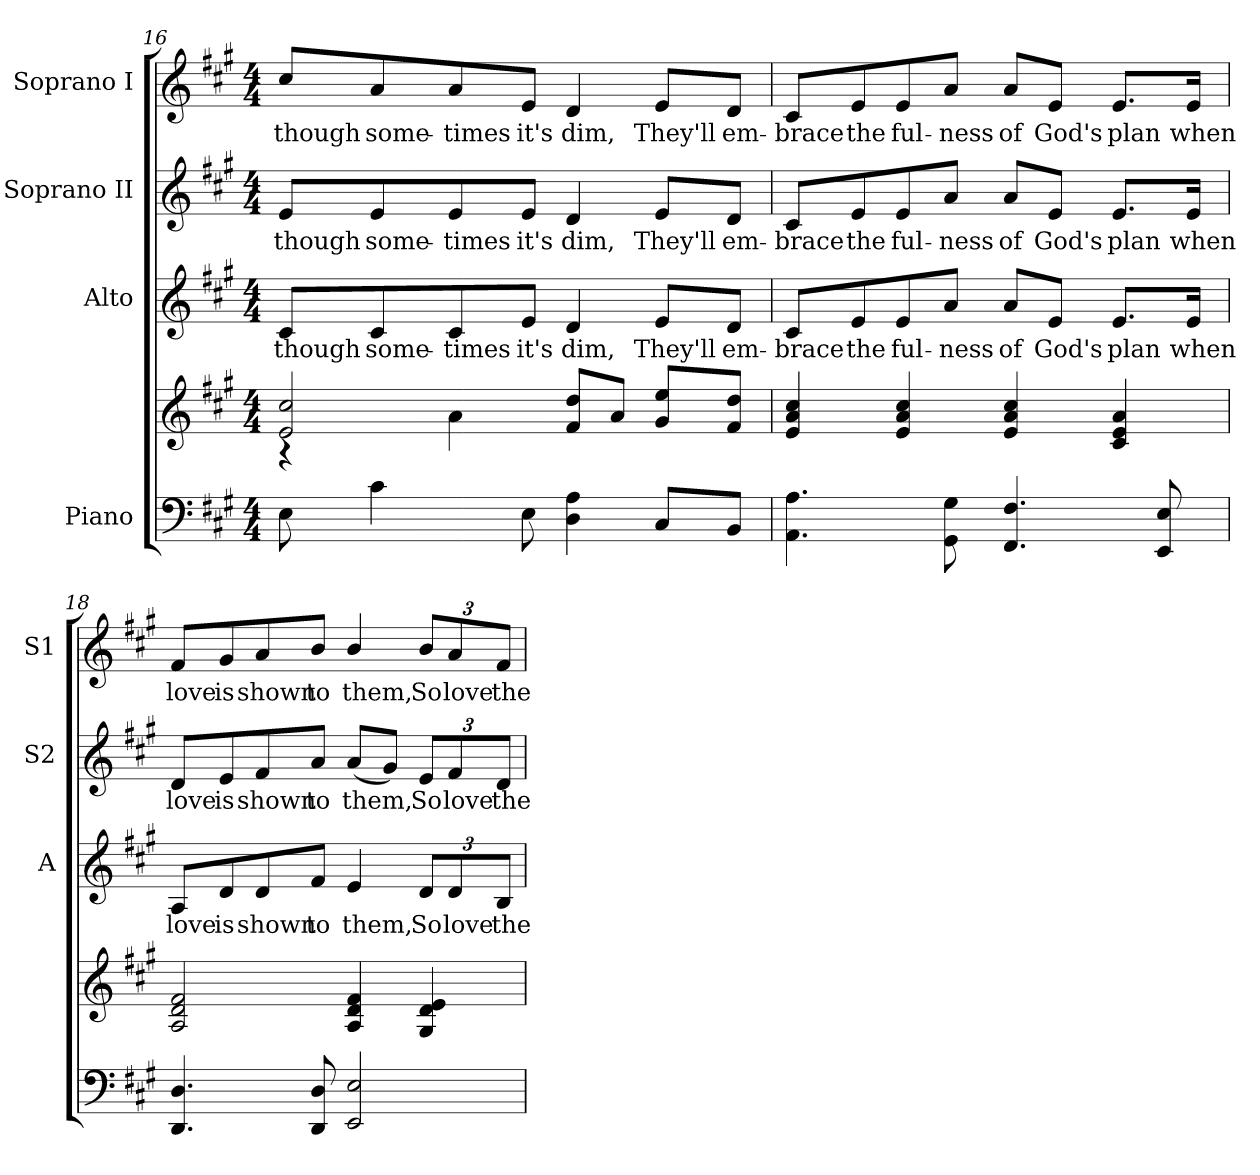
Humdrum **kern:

**kern	**kern	**kern	**text	**kern	**text	**kern	**text
*part4	*part4	*part3	*part3	*part2	*part2	*part1	*part1
*staff5	*staff4	*staff3	*staff3	*staff2	*staff2	*staff1	*staff1
*I"Piano	*	*I"Alto	*	*I"Soprano II	*	*I"Soprano I	*
*	*	*I'A	*	*I'S2	*	*I'S1	*
*clefF4	*clefG2	*clefG2	*	*clefG2	*	*clefG2	*
*k[f#c#g#]	*k[f#c#g#]	*k[f#c#g#]	*	*k[f#c#g#]	*	*k[f#c#g#]	*
*A:	*A:	*A:	*	*A:	*	*A:	*
*M4/4	*M4/4	*M4/4	*	*M4/4	*	*M4/4	*
=16	=16	=16	=16	=16	=16	=16	=16
*	*^	*	*	*	*	*	*
!	!	!	!	!LO:LY:b	!	!	!	!
!	!	!	!	!	!	!LO:LY:b	!	!
!	!	!	!	!	!	!	!	!LO:LY:b
8E\	2e/ 2cc#/	4rG	8c#/L	though	8e/L	though	8cc#/L	though
!	!	!	!	!LO:LY:b	!	!	!	!
!	!	!	!	!	!	!LO:LY:b	!	!
!	!	!	!	!	!	!	!	!LO:LY:b
4c#\	.	.	8c#/	some-	8e/	some-	8a/	some-
!	!	!	!	!LO:LY:b	!	!	!	!
!	!	!	!	!	!	!LO:LY:b	!	!
!	!	!	!	!	!	!	!	!LO:LY:b
.	.	4a\	8c#/	-times	8e/	-times	8a/	-times
!	!	!	!	!LO:LY:b	!	!	!	!
!	!	!	!	!	!	!LO:LY:b	!	!
!	!	!	!	!	!	!	!	!LO:LY:b
8E\	.	.	8e/J	it's	8e/J	it's	8e/J	it's
!	!	!	!	!LO:LY:b	!	!	!	!
!	!	!	!	!	!	!LO:LY:b	!	!
!	!	!	!	!	!	!	!	!LO:LY:b
4D\ 4A\	8f#/ 8dd/L	2ryy	4d/	dim,	4d/	dim,	4d/	dim,
.	8a/J	.	.	.	.	.	.	.
!	!	!	!	!LO:LY:b	!	!	!	!
!	!	!	!	!	!	!LO:LY:b	!	!
!	!	!	!	!	!	!	!	!LO:LY:b
8C#/L	8g#/ 8ee/L	.	8e/L	They'll	8e/L	They'll	8e/L	They'll
!	!	!	!	!LO:LY:b	!	!	!	!
!	!	!	!	!	!	!LO:LY:b	!	!
!	!	!	!	!	!	!	!	!LO:LY:b
8BB/J	8f#/ 8dd/J	.	8d/J	em-	8d/J	em-	8d/J	em-
*	*v	*v	*	*	*	*	*	*
!!LO:LB:g=z
=17	=17	=17	=17	=17	=17	=17	=17
!	!	!	!LO:LY:b	!	!	!	!
!	!	!	!	!	!LO:LY:b	!	!
!	!	!	!	!	!	!	!LO:LY:b
4.AA\ 4.A\	4e/ 4a/ 4cc#/	8c#/L	-brace	8c#/L	-brace	8c#/L	-brace
!	!	!	!LO:LY:b	!	!	!	!
!	!	!	!	!	!LO:LY:b	!	!
!	!	!	!	!	!	!	!LO:LY:b
.	.	8e/	the	8e/	the	8e/	the
!	!	!	!LO:LY:b	!	!	!	!
!	!	!	!	!	!LO:LY:b	!	!
!	!	!	!	!	!	!	!LO:LY:b
.	4e/ 4a/ 4cc#/	8e/	ful-	8e/	ful-	8e/	ful-
!	!	!	!LO:LY:b	!	!	!	!
!	!	!	!	!	!LO:LY:b	!	!
!	!	!	!	!	!	!	!LO:LY:b
8GG#\ 8G#\	.	8a/J	-ness	8a/J	-ness	8a/J	-ness
!	!	!	!LO:LY:b	!	!	!	!
!	!	!	!	!	!LO:LY:b	!	!
!	!	!	!	!	!	!	!LO:LY:b
4.FF#/ 4.F#/	4e/ 4a/ 4cc#/	8a/L	of	8a/L	of	8a/L	of
!	!	!	!LO:LY:b	!	!	!	!
!	!	!	!	!	!LO:LY:b	!	!
!	!	!	!	!	!	!	!LO:LY:b
.	.	8e/J	God's	8e/J	God's	8e/J	God's
!	!	!	!LO:LY:b	!	!	!	!
!	!	!	!	!	!LO:LY:b	!	!
!	!	!	!	!	!	!	!LO:LY:b
.	4c#/ 4e/ 4a/	8.e/L	plan	8.e/L	plan	8.e/L	plan
8EE/ 8E/	.	.	.	.	.	.	.
!	!	!	!LO:LY:b	!	!	!	!
!	!	!	!	!	!LO:LY:b	!	!
!	!	!	!	!	!	!	!LO:LY:b
.	.	16e/Jk	when	16e/Jk	when	16e/Jk	when
=18	=18	=18	=18	=18	=18	=18	=18
!	!	!	!LO:LY:b	!	!	!	!
!	!	!	!	!	!LO:LY:b	!	!
!	!	!	!	!	!	!	!LO:LY:b
4.DD/ 4.D/	2A/ 2d/ 2f#/	8A/L	love	8d/L	love	8f#/L	love
!	!	!	!LO:LY:b	!	!	!	!
!	!	!	!	!	!LO:LY:b	!	!
!	!	!	!	!	!	!	!LO:LY:b
.	.	8d/	is	8e/	is	8g#/	is
!	!	!	!LO:LY:b	!	!	!	!
!	!	!	!	!	!LO:LY:b	!	!
!	!	!	!	!	!	!	!LO:LY:b
.	.	8d/	shown	8f#/	shown	8a/	shown
!	!	!	!LO:LY:b	!	!	!	!
!	!	!	!	!	!LO:LY:b	!	!
!	!	!	!	!	!	!	!LO:LY:b
8DD/ 8D/	.	8f#/J	to	8a/J	to	8b/J	to
!	!	!	!LO:LY:b	!	!	!	!
!	!	!	!	!	!LO:LY:b	!	!
!	!	!	!	!	!	!	!LO:LY:b
2EE/ 2E/	4A/ 4d/ 4f#/	4e/	them,	(<8a/L	them,	4b/	them,
.	.	.	.	8g#/J)	.	.	.
!	!	!	!LO:LY:b	!	!	!	!
!	!	!	!	!	!LO:LY:b	!	!
!	!	!	!	!	!	!	!LO:LY:b
.	4G#/ 4d/ 4e/	12d/L	So	12e/L	So	12b/L	So
!	!	!	!LO:LY:b	!	!	!	!
!	!	!	!	!	!LO:LY:b	!	!
!	!	!	!	!	!	!	!LO:LY:b
.	.	12d/	love	12f#/	love	12a/	love
!	!	!	!LO:LY:b	!	!	!	!
!	!	!	!	!	!LO:LY:b	!	!
!	!	!	!	!	!	!	!LO:LY:b
.	.	12B/J	the	12d/J	the	12f#/J	the
=	=	=	=	=	=	=	=
*-	*-	*-	*-	*-	*-	*-	*-
